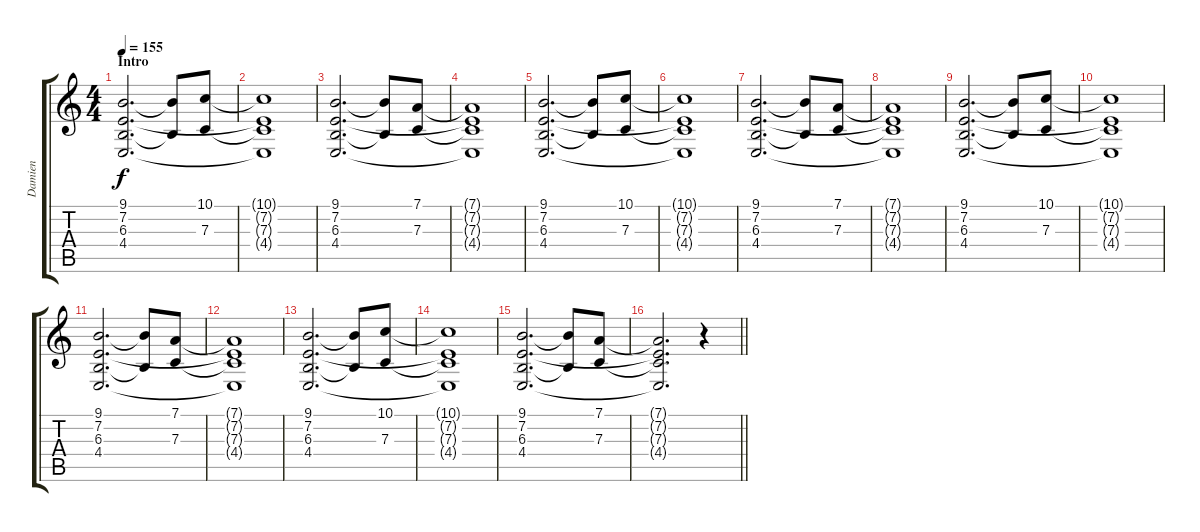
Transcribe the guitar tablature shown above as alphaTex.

\track ("Damien" "Damien") {instrument stringensemble1}
\staff {score tabs}
\tuning (D4 A3 F3 C3 G2 D2) {hide}
\ts (4 4)
\section ("" "Intro")
\tempo 155
\clef g2
\ks c
(9.1 7.2 6.3 4.4).2{d dy f instrument stringensemble1} (9.1{t} 6.3{t}).8 (10.1 7.3).8 |
(10.1{t} 7.2{t} 7.3{t} 4.4{t}).1 |
(9.1 7.2 6.3 4.4).2{d} (9.1{t} 6.3{t}).8 (7.1 7.3).8 |
(7.1{t} 7.2{t} 7.3{t} 4.4{t}).1 |
(9.1 7.2 6.3 4.4).2{d} (9.1{t} 6.3{t}).8 (10.1 7.3).8 |
(10.1{t} 7.2{t} 7.3{t} 4.4{t}).1 |
(9.1 7.2 6.3 4.4).2{d} (9.1{t} 6.3{t}).8 (7.1 7.3).8 |
(7.1{t} 7.2{t} 7.3{t} 4.4{t}).1 |
(9.1 7.2 6.3 4.4).2{d} (9.1{t} 6.3{t}).8 (10.1 7.3).8 |
(10.1{t} 7.2{t} 7.3{t} 4.4{t}).1 |
(9.1 7.2 6.3 4.4).2{d} (9.1{t} 6.3{t}).8 (7.1 7.3).8 |
(7.1{t} 7.2{t} 7.3{t} 4.4{t}).1 |
(9.1 7.2 6.3 4.4).2{d} (9.1{t} 6.3{t}).8 (10.1 7.3).8 |
(10.1{t} 7.2{t} 7.3{t} 4.4{t}).1 |
(9.1 7.2 6.3 4.4).2{d} (9.1{t} 6.3{t}).8 (7.1 7.3).8 |
\barLineRight lightlight
(7.1{t} 7.2{t} 7.3{t} 4.4{t}).2{d} r.4
